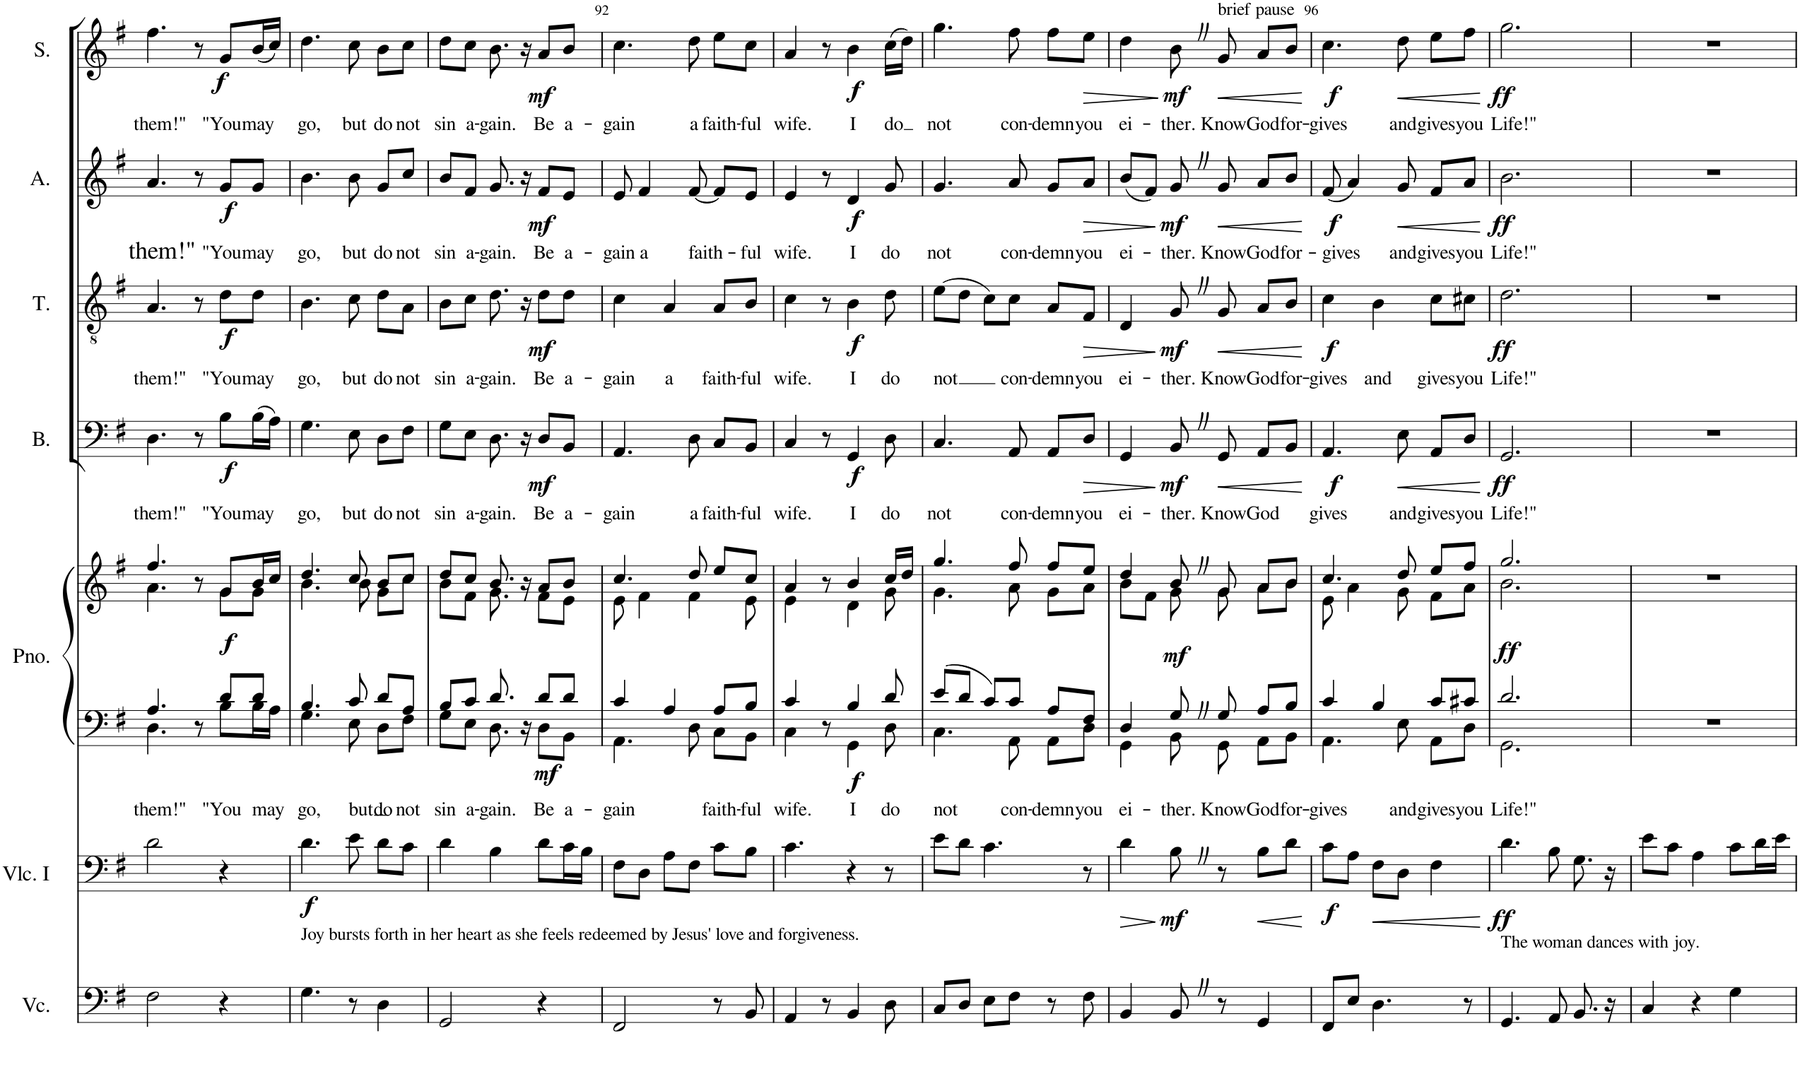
**kern	**kern	**dynam	**kern	**text	**kern	**dynam	**kern	**text	**dynam	**kern	**text	**dynam	**kern	**text	**dynam	**kern	**text	**dynam
*part7	*part6	*part6	*part5	*part5	*part5	*part5	*part4	*part4	*part4	*part3	*part3	*part3	*part2	*part2	*part2	*part1	*part1	*part1
*staff8	*staff7	*staff7	*staff6	*staff6	*staff5	*staff5/6	*staff4	*staff4	*staff4	*staff3	*staff3	*staff3	*staff2	*staff2	*staff2	*staff1	*staff1	*staff1
*I"Violoncello	*I"Cello I	*	*I"Piano	*	*	*	*I"Bass	*	*	*I"Tenor	*	*	*I"Alto	*	*	*I"Soprano	*	*
*I'Vc.	*	*	*I'Pno.	*	*	*	*I'B.	*	*	*I'T.	*	*	*I'A.	*	*	*I'S.	*	*
!!LO:PB:g=z
*clefF4	*clefF4	*	*clefF4	*	*clefG2	*	*clefF4	*	*	*clefGv2	*	*	*clefG2	*	*	*clefG2	*	*
*k[f#]	*k[f#]	*	*k[f#]	*	*k[f#]	*	*k[f#]	*	*	*k[f#]	*	*	*k[f#]	*	*	*k[f#]	*	*
*M3/4	*M3/4	*	*M3/4	*	*M3/4	*	*M3/4	*	*	*M3/4	*	*	*M3/4	*	*	*M3/4	*	*
=89	=89	=89	=89	=89	=89	=89	=89	=89	=89	=89	=89	=89	=89	=89	=89	=89	=89	=89
*	*	*	*^	*	*	*	*	*	*	*	*	*	*	*	*	*	*	*
!	!	!	!	!	!LO:LY:b	!	!	!	!LO:LY:b	!	!	!LO:LY:b	!	!	!LO:LY:b	!	!	!LO:LY:b	!
*	*	*	*	*	*	*^	*	*	*	*	*	*	*	*	*	*	*	*	*
2F#\	2d\	.	4.A/	4.D\	them!"	4.ff#/	4.a\	.	4.D\	them!"	.	4.A/	them!"	.	4.a/	them!"	.	4.ff#\	them!"	.
.	.	.	8r	8ryy	.	8r	8ryy	.	8r	.	.	8r	.	.	8r	.	.	8r	.	.
!	!	!	!	!	!LO:LY:b	!	!	!LO:DY:b	!	!LO:LY:b	!LO:DY:b	!	!LO:LY:b	!LO:DY:b	!	!LO:LY:b	!LO:DY:b	!	!LO:LY:b	!LO:DY:b
4r	4r	.	8d/L	8B\L	"You	8g/L	8g\L	f	8B\L	"You	f	8d\L	"You	f	8g/L	"You	f	8g/L	"You	f
!	!	!	!	!	!LO:LY:b	!	!	!	!	!LO:LY:b	!	!	!LO:LY:b	!	!	!LO:LY:b	!	!	!LO:LY:b	!
.	.	.	8d/J	16B\L	may	16b/L	8g\J	.	(16B\L	may	.	8d\J	may	.	8g/J	may	.	(16b/L	may	.
.	.	.	.	16A\JJ	.	16cc/JJ	.	.	16A\JJ)	.	.	.	.	.	.	.	.	16cc/JJ)	.	.
=90	=90	=90	=90	=90	=90	=90	=90	=90	=90	=90	=90	=90	=90	=90	=90	=90	=90	=90	=90	=90
!	!LO:TX:b:t=Joy bursts forth in her heart as she feels redeemed by Jesus' love and forgiveness.	!	!	!	!	!	!	!	!	!	!	!	!	!	!	!	!	!	!	!
!	!	!LO:DY:b	!	!	!LO:LY:b	!	!	!	!	!LO:LY:b	!	!	!LO:LY:b	!	!	!LO:LY:b	!	!	!LO:LY:b	!
4.G\	4.d\	f	4.B/	4.G\	go,	4.dd/	4.b\	.	4.G\	go,	.	4.B\	go,	.	4.b\	go,	.	4.dd\	go,	.
!	!	!	!	!	!LO:LY:b	!	!	!	!	!LO:LY:b	!	!	!LO:LY:b	!	!	!LO:LY:b	!	!	!LO:LY:b	!
8r	8e\	.	8c/	8E\	but	8cc/	8b\	.	8E\	but	.	8c\	but	.	8b\	but	.	8cc\	but	.
!	!	!	!	!	!LO:LY:b	!	!	!	!	!LO:LY:b	!	!	!LO:LY:b	!	!	!LO:LY:b	!	!	!LO:LY:b	!
4D\	8d\L	.	8d/L	8D\L	do	8b/L	8g\L	.	8D\L	do	.	8d\L	do	.	8g/L	do	.	8b\L	do	.
!	!	!	!	!	!LO:LY:b	!	!	!	!	!LO:LY:b	!	!	!LO:LY:b	!	!	!LO:LY:b	!	!	!LO:LY:b	!
.	8c\J	.	8A/J	8F#\J	not	8cc/J	8cc\J	.	8F#\J	not	.	8A\J	not	.	8cc/J	not	.	8cc\J	not	.
=91	=91	=91	=91	=91	=91	=91	=91	=91	=91	=91	=91	=91	=91	=91	=91	=91	=91	=91	=91	=91
!	!	!	!	!	!LO:LY:b	!	!	!	!	!LO:LY:b	!	!	!LO:LY:b	!	!	!LO:LY:b	!	!	!LO:LY:b	!
2GG/	4d\	.	8B/L	8G\L	sin	8dd/L	8b\L	.	8G\L	sin	.	8B\L	sin	.	8b/L	sin	.	8dd\L	sin	.
!	!	!	!	!	!LO:LY:b	!	!	!	!	!LO:LY:b	!	!	!LO:LY:b	!	!	!LO:LY:b	!	!	!LO:LY:b	!
.	.	.	8c/J	8E\J	a-	8cc/J	8f#\J	.	8E\J	a-	.	8c\J	a-	.	8f#/J	a-	.	8cc\J	a-	.
!	!	!	!	!	!LO:LY:b	!	!	!	!	!LO:LY:b	!	!	!LO:LY:b	!	!	!LO:LY:b	!	!	!LO:LY:b	!
.	4B\	.	8.d/	8.D\	gain.	8.b/	8.g\	.	8.D\	-gain.	.	8.d\	-gain.	.	8.g/	-gain.	.	8.b\	-gain.	.
.	.	.	16r	16ryy	.	16r	16ryy	.	16r	.	.	16r	.	.	16r	.	.	16r	.	.
!	!	!	!	!	!LO:LY:b	!	!	!LO:DY:b=2	!	!LO:LY:b	!LO:DY:b	!	!LO:LY:b	!LO:DY:b	!	!LO:LY:b	!LO:DY:b	!	!LO:LY:b	!LO:DY:b
4r	8d\L	.	8d/L	8D\L	Be	8a/L	8f#\L	mf	8D/L	Be	mf	8d\L	Be	mf	8f#/L	Be	mf	8a/L	Be	mf
!	!	!	!	!	!LO:LY:b	!	!	!	!	!LO:LY:b	!	!	!LO:LY:b	!	!	!LO:LY:b	!	!	!LO:LY:b	!
.	16c\L	.	8d/J	8BB\J	a-	8b/J	8e\J	.	8BB/J	a-	.	8d\J	a-	.	8e/J	a-	.	8b/J	a-	.
.	16B\JJ	.	.	.	.	.	.	.	.	.	.	.	.	.	.	.	.	.	.	.
=92	=92	=92	=92	=92	=92	=92	=92	=92	=92	=92	=92	=92	=92	=92	=92	=92	=92	=92	=92	=92
!	!	!	!	!	!LO:LY:b	!	!	!	!	!LO:LY:b	!	!	!LO:LY:b	!	!	!LO:LY:b	!	!	!LO:LY:b	!
2FF#/	8F#\L	.	4c/	4.AA\	-gain	4.cc/	8e\	.	4.AA/	-gain	.	4c\	-gain	.	8e/	-gain	.	4.cc\	-gain	.
!	!	!	!	!	!	!	!	!	!	!	!	!	!	!	!	!LO:LY:b	!	!	!	!
.	8D\J	.	.	.	.	.	4f#\	.	.	.	.	.	.	.	4f#/	a	.	.	.	.
!	!	!	!	!	!	!	!	!	!	!	!	!	!LO:LY:b	!	!	!	!	!	!	!
.	8A\L	.	4A/	.	.	.	.	.	.	.	.	4A/	a	.	.	.	.	.	.	.
!	!	!	!	!	!	!	!	!	!	!LO:LY:b	!	!	!	!	!	!LO:LY:b	!	!	!LO:LY:b	!
.	8F#\J	.	.	8D\	.	8dd/	4f#\	.	8D\	a	.	.	.	.	[8f#/	faith-	.	8dd\	a	.
!	!	!	!	!	!LO:LY:b	!	!	!	!	!LO:LY:b	!	!	!LO:LY:b	!	!	!	!	!	!LO:LY:b	!
8r	8c\L	.	8A/L	8C\L	faith-	8ee/L	.	.	8C/L	faith-	.	8A/L	faith-	.	8f#/L]	.	.	8ee\L	faith-	.
!	!	!	!	!	!LO:LY:b	!	!	!	!	!LO:LY:b	!	!	!LO:LY:b	!	!	!LO:LY:b	!	!	!LO:LY:b	!
8BB/	8B\J	.	8B/J	8BB\J	-ful	8cc/J	8e\	.	8BB/J	-ful	.	8B/J	-ful	.	8e/J	-ful	.	8cc\J	-ful	.
=93	=93	=93	=93	=93	=93	=93	=93	=93	=93	=93	=93	=93	=93	=93	=93	=93	=93	=93	=93	=93
!	!	!	!	!	!LO:LY:b	!	!	!	!	!LO:LY:b	!	!	!LO:LY:b	!	!	!LO:LY:b	!	!	!LO:LY:b	!
4AA/	4.c\	.	4c/	4C\	wife.	4a/	4e\	.	4C/	wife.	.	4c\	wife.	.	4e/	wife.	.	4a/	wife.	.
8r	.	.	8r	8ryy	.	8r	8ryy	.	8r	.	.	8r	.	.	8r	.	.	8r	.	.
!	!	!	!	!	!LO:LY:b	!	!	!LO:DY:b=2	!	!LO:LY:b	!LO:DY:b	!	!LO:LY:b	!LO:DY:b	!	!LO:LY:b	!LO:DY:b	!	!LO:LY:b	!LO:DY:b
4BB/	4r	.	4B/	4GG\	I	4b/	4d\	f	4GG/	I	f	4B\	I	f	4d/	I	f	4b\	I	f
!	!	!	!	!	!LO:LY:b	!	!	!	!	!LO:LY:b	!	!	!LO:LY:b	!	!	!LO:LY:b	!	!	!LO:LY:b	!
8D\	8r	.	8d/	8D\	do	16cc/LL	8g\	.	8D\	do	.	8d\	do	.	8g/	do	.	(16cc\LL	do	.
.	.	.	.	.	.	16dd/JJ	.	.	.	.	.	.	.	.	.	.	.	16dd\JJ)	.	.
=94	=94	=94	=94	=94	=94	=94	=94	=94	=94	=94	=94	=94	=94	=94	=94	=94	=94	=94	=94	=94
!	!	!	!	!	!LO:LY:b	!	!	!	!	!LO:LY:b	!	!	!LO:LY:b	!	!	!LO:LY:b	!	!	!LO:LY:b	!
8C/L	8e\L	.	8e/L	4.C\	not	4.gg/	4.g\	.	4.C/	not	.	(8e\L	not	.	4.g/	not	.	4.gg\	not	.
8D/J	8d\J	.	8d/J	.	.	.	.	.	.	.	.	8d\J	.	.	.	.	.	.	.	.
8E\L	4.c\	.	8c/L	.	.	.	.	.	.	.	.	8c\L)	.	.	.	.	.	.	.	.
!	!	!	!	!	!LO:LY:b	!	!	!	!	!LO:LY:b	!	!	!LO:LY:b	!	!	!LO:LY:b	!	!	!LO:LY:b	!
8F#\J	.	.	8c/J	8AA\	con-	8ff#/	8a\	.	8AA/	con-	.	8c\J	con-	.	8a/	con-	.	8ff#\	con-	.
!	!	!	!	!	!LO:LY:b	!	!	!	!	!LO:LY:b	!	!	!LO:LY:b	!	!	!LO:LY:b	!	!	!LO:LY:b	!
8r	.	.	8A/L	8AA\L	-demn	8ff#/L	8g\L	.	8AA/L	-demn	.	8A/L	-demn	.	8g/L	-demn	.	8ff#\L	-demn	.
!	!	!	!	!	!LO:LY:b	!	!	!	!	!LO:LY:b	!LO:HP:b	!	!LO:LY:b	!LO:HP:b	!	!LO:LY:b	!LO:HP:b	!	!LO:LY:b	!LO:HP:b
8F#\	8r	.	8F#/J	8D\J	you	8ee/J	8a\J	.	8D/J	you	>	8F#/J	you	>	8a/J	you	>	8ee\J	you	>
=95	=95	=95	=95	=95	=95	=95	=95	=95	=95	=95	=95	=95	=95	=95	=95	=95	=95	=95	=95	=95
!	!	!LO:HP:b	!	!	!LO:LY:b	!	!	!	!	!LO:LY:b	!	!	!LO:LY:b	!	!	!LO:LY:b	!	!	!LO:LY:b	!
4BB/	4d\	>	4D/	4GG\	ei-	4dd/	8b\L	.	4GG/	ei-	.	4D/	ei-	.	(8b/L	ei-	.	4dd\	ei-	.
.	.	.	.	.	.	.	8f#\J	.	.	.	.	.	.	.	8f#/J)	.	.	.	.	.
!	!	!LO:DY:n=1:b	!	!	!LO:LY:b	!	!	!LO:DY:b	!	!LO:LY:b	!LO:DY:n=1:b	!	!LO:LY:b	!LO:DY:n=1:b	!	!LO:LY:b	!LO:DY:n=1:b	!	!LO:LY:b	!LO:DY:n=1:b
8BBZ/	8BZ\	] mf	8GZ/	8BB\	-ther.	8bZ/	8g\	mf	8BBZ/	-ther.	] mf	8GZ/	-ther.	] mf	8gZ/	-ther.	] mf	8bZ\	-ther.	] mf
!	!	!	!	!	!	!	!	!	!	!	!	!	!	!	!	!	!	!LO:TX:a:t=brief pause	!	!
!	!	!	!	!	!LO:LY:b	!	!	!	!	!LO:LY:b	!LO:HP:b	!	!LO:LY:b	!LO:HP:b	!	!LO:LY:b	!LO:HP:b	!	!LO:LY:b	!LO:HP:b
8r	8r	.	8G/	8GG\	Know	8g/	8g\	.	8GG/	Know	<	8G/	Know	<	8g/	Know	<	8g/	Know	<
!	!	!LO:HP:b	!	!	!LO:LY:b	!	!	!	!	!LO:LY:b	!	!	!LO:LY:b	!	!	!LO:LY:b	!	!	!LO:LY:b	!
4GG/	8B\L	<	8A/L	8AA\L	God	8a/L	8a\L	.	8AA/L	God	.	8A/L	God	.	8a/L	God	.	8a/L	God	.
!	!	!	!	!	!LO:LY:b	!	!	!	!	!	!	!	!LO:LY:b	!	!	!LO:LY:b	!	!	!LO:LY:b	!
.	8d\J	.	8B/J	8BB\J	for-	8b/J	8b\J	.	8BB/J	.	.	8B/J	for-	.	8b/J	for-	.	8b/J	for-	.
*	*	*	*v	*v	*	*	*	*	*	*	*	*	*	*	*	*	*	*	*	*
*	*	*	*	*	*v	*v	*	*	*	*	*	*	*	*	*	*	*	*	*
.	.	[	.	.	.	.	.	.	[	.	.	[	.	.	[	.	.	[
=96	=96	=96	=96	=96	=96	=96	=96	=96	=96	=96	=96	=96	=96	=96	=96	=96	=96	=96
*	*	*	*^	*	*	*	*	*	*	*	*	*	*	*	*	*	*	*
!	!	!LO:DY:b	!	!	!LO:LY:b	!	!	!	!LO:LY:b	!LO:DY:b	!	!LO:LY:b	!LO:DY:b	!	!LO:LY:b	!LO:DY:b	!	!LO:LY:b	!LO:DY:b
*	*	*	*	*	*	*^	*	*	*	*	*	*	*	*	*	*	*	*	*
8FF#/L	8c\L	f	4c/	4.AA\	-gives	4.cc/	8e\	.	4.AA/	-gives	f	4c\	-gives	f	(8f#/	-gives	f	4.cc\	-gives	f
8E/J	8A\J	.	.	.	.	.	4a\	.	.	.	.	.	.	.	4a/)	.	.	.	.	.
!	!	!LO:HP:b	!	!	!	!	!	!	!	!	!	!	!LO:LY:b	!	!	!	!	!	!	!
4.D\	8F#\L	<	4B/	.	.	.	.	.	.	.	.	4B\	and	.	.	.	.	.	.	.
!	!	!	!	!	!LO:LY:b	!	!	!	!	!LO:LY:b	!LO:HP:b	!	!	!	!	!LO:LY:b	!LO:HP:b	!	!LO:LY:b	!LO:HP:b
.	8D\J	.	.	8E\	and	8dd/	8g\	.	8E\	and	<	.	.	.	8g/	and	<	8dd\	and	<
!	!	!	!	!	!LO:LY:b	!	!	!	!	!LO:LY:b	!	!	!LO:LY:b	!	!	!LO:LY:b	!	!	!LO:LY:b	!
.	4F#\	.	8c/L	8AA\L	gives	8ee/L	8f#\L	.	8AA/L	gives	.	8c\L	gives	.	8f#/L	gives	.	8ee\L	gives	.
!	!	!	!	!	!LO:LY:b	!	!	!	!	!LO:LY:b	!	!	!LO:LY:b	!	!	!LO:LY:b	!	!	!LO:LY:b	!
8r	.	.	8c#X/J	8D\J	you	8ff#/J	8a\J	.	8D/J	you	.	8c#X\J	you	.	8a/J	you	.	8ff#\J	you	.
*	*	*	*v	*v	*	*	*	*	*	*	*	*	*	*	*	*	*	*	*	*
*	*	*	*	*	*v	*v	*	*	*	*	*	*	*	*	*	*	*	*	*
.	.	[	.	.	.	.	.	.	[	.	.	.	.	.	[	.	.	[
=97	=97	=97	=97	=97	=97	=97	=97	=97	=97	=97	=97	=97	=97	=97	=97	=97	=97	=97
*	*	*	*^	*	*	*	*	*	*	*	*	*	*	*	*	*	*	*
!	!LO:TX:b:t=The woman dances with joy.	!	!	!	!	!	!	!	!	!	!	!	!	!	!	!	!	!	!
!	!	!LO:DY:b	!	!	!LO:LY:b	!	!LO:DY:b	!	!LO:LY:b	!LO:DY:b	!	!LO:LY:b	!LO:DY:b	!	!LO:LY:b	!LO:DY:b	!	!LO:LY:b	!LO:DY:b
*	*	*	*	*	*	*^	*	*	*	*	*	*	*	*	*	*	*	*	*
4.GG/	4.d\	ff	2.d/	2.GG\	Life!"	2.gg/	2.b\	ff	2.GG/	Life!"	ff	2.d\	Life!"	ff	2.b\	Life!"	ff	2.gg\	Life!"	ff
8AA/	8B\	.	.	.	.	.	.	.	.	.	.	.	.	.	.	.	.	.	.	.
8.BB/	8.G\	.	.	.	.	.	.	.	.	.	.	.	.	.	.	.	.	.	.	.
16r	16r	.	.	.	.	.	.	.	.	.	.	.	.	.	.	.	.	.	.	.
*	*	*	*v	*v	*	*	*	*	*	*	*	*	*	*	*	*	*	*	*	*
*	*	*	*	*	*v	*v	*	*	*	*	*	*	*	*	*	*	*	*	*
=98	=98	=98	=98	=98	=98	=98	=98	=98	=98	=98	=98	=98	=98	=98	=98	=98	=98	=98
4C/	8e\L	.	2.r	.	2.r	.	2.r	.	.	2.r	.	.	2.r	.	.	2.r	.	.
.	8c\J	.	.	.	.	.	.	.	.	.	.	.	.	.	.	.	.	.
4r	4A\	.	.	.	.	.	.	.	.	.	.	.	.	.	.	.	.	.
4G\	8c\L	.	.	.	.	.	.	.	.	.	.	.	.	.	.	.	.	.
.	16d\L	.	.	.	.	.	.	.	.	.	.	.	.	.	.	.	.	.
.	16e\JJ	.	.	.	.	.	.	.	.	.	.	.	.	.	.	.	.	.
=	=	=	=	=	=	=	=	=	=	=	=	=	=	=	=	=	=	=
*-	*-	*-	*-	*-	*-	*-	*-	*-	*-	*-	*-	*-	*-	*-	*-	*-	*-	*-
